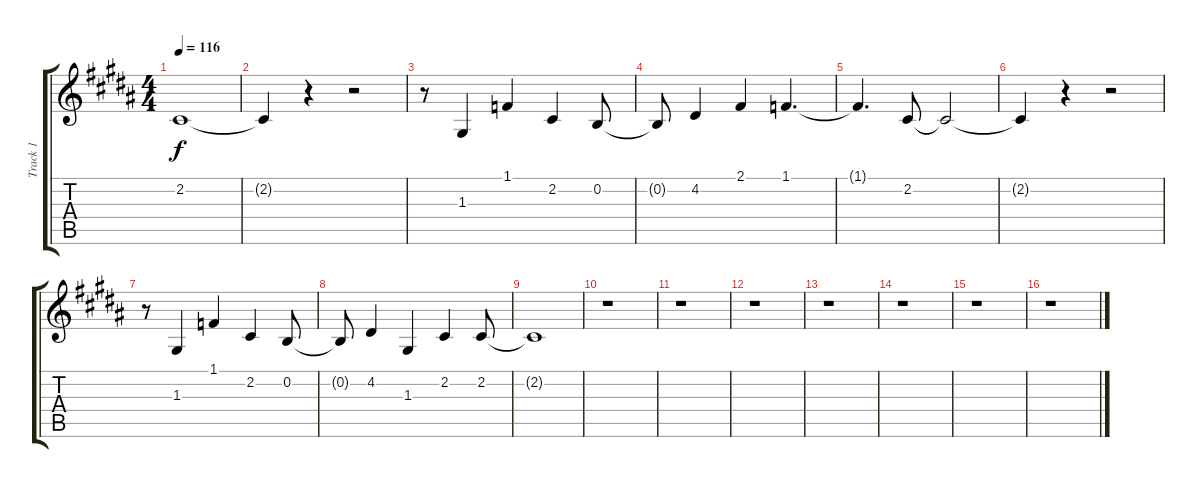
\track ("Track 1" "Track 1") {instrument sopranosax}
\staff {score tabs}
\tuning (E4 B3 G3 D3 A2 E2) {hide}
\ts (4 4)
\tempo 116
\clef g2
\ks b
2.2{t}.1{dy f} |
2.2{t}.4 r.4 r.2 |
r.8 1.3.4 1.1.4 2.2.4 0.2.8 |
0.2{t}.8 4.2.4 2.1.4 1.1.4{d} |
1.1{t}.4{d} 2.2.8 2.2{t}.2 |
2.2{t}.4 r.4 r.2 |
r.8 1.3.4 1.1.4 2.2.4 0.2.8 |
0.2{t}.8 4.2.4 1.3.4 2.2.4 2.2.8 |
2.2{t}.1 |
r.1 |
r.1 |
r.1 |
r.1 |
r.1 |
r.1 |
r.1
